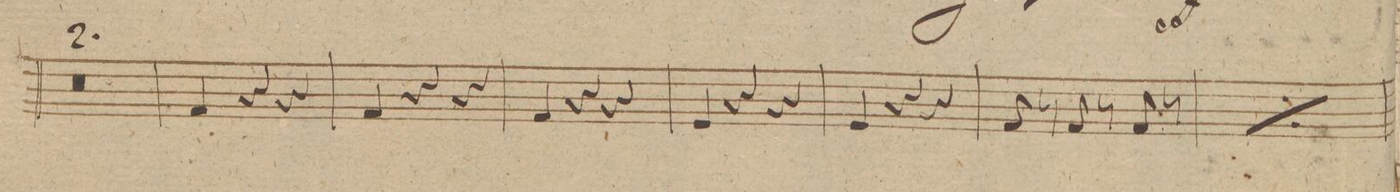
**kern
*I"Organo.
*clefF4
*k[f#g#c#]
*M3/4
1.r
=79
=80
4AA/
4r
4r
=81
4AA/
4r
4r
=82
4AA/
4r
4r
=83
4GG#/
4r
4r
=84
4GG#/
4r
4r
=85
8AA/
8r
8AA/
8r
8AA/
8r
=86
*rep
8AA/
8r
8AA/
8r
8AA/
8r
*Xrep
=87
*-
